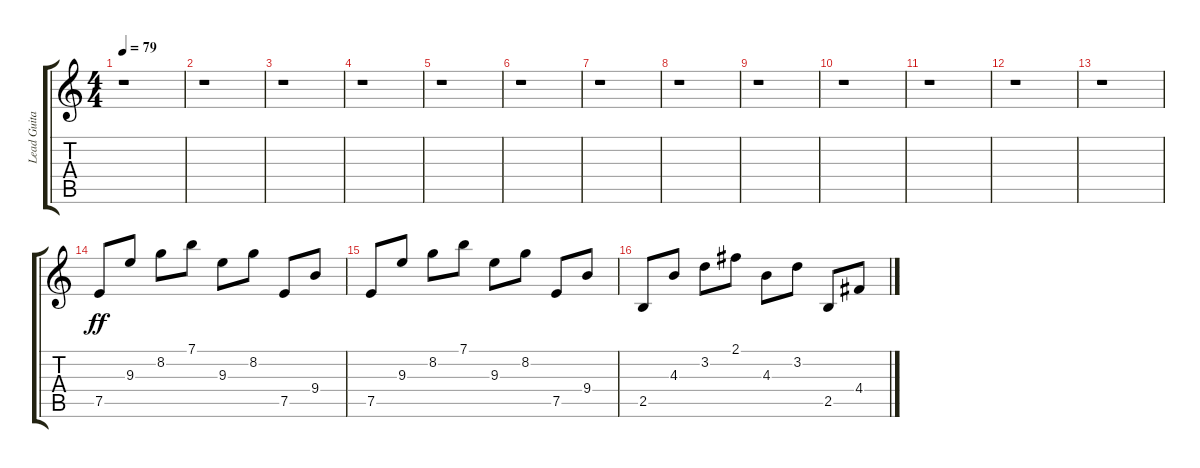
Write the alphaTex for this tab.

\track ("Lead Guitar" "Lead Guita") {instrument electricguitarjazz}
\staff {score tabs}
\tuning (E4 B3 G3 D3 A2 E2) {hide}
\ts (4 4)
\tempo 79
\clef g2
\ks c
r.1{dy fff} |
r.1 |
r.1 |
r.1 |
r.1 |
r.1 |
r.1 |
r.1 |
r.1 |
r.1 |
r.1 |
r.1 |
r.1 |
7.5.8{dy ff instrument acousticguitarnylon} 9.3.8 8.2.8 7.1.8 9.3.8 8.2.8 7.5.8 9.4.8 |
7.5.8{instrument acousticguitarnylon} 9.3.8 8.2.8 7.1.8 9.3.8 8.2.8 7.5.8 9.4.8 |
2.5.8{instrument acousticguitarnylon} 4.3.8 3.2.8 2.1.8 4.3.8 3.2.8 2.5.8 4.4.8
